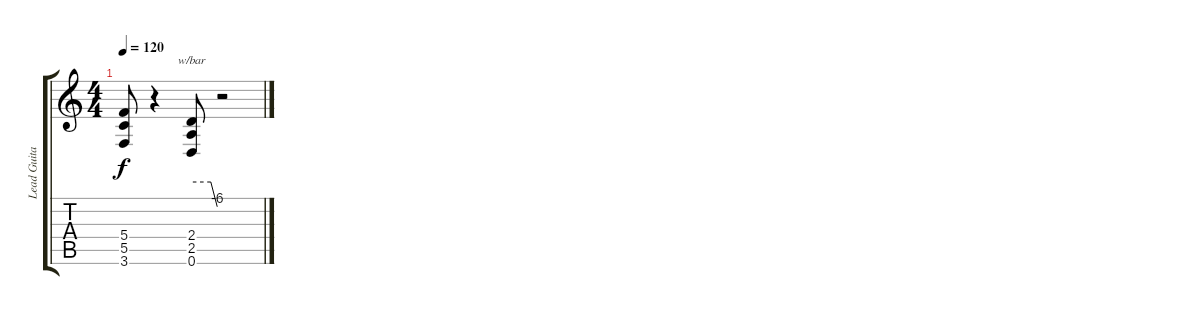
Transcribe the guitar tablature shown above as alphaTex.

\track ("Lead Guitar" "Lead Guita") {instrument overdrivenguitar}
\staff {score tabs}
\tuning (D4 A3 F3 C3 G2 D2) {hide}
\ts (4 4)
\tempo 120
\clef g2
\ks c
(5.4 5.5 3.6).8{dy f} r.4 (2.4 2.5 0.6).8{tbe (custom default 0 0 45 0 60 -24)} r.2
